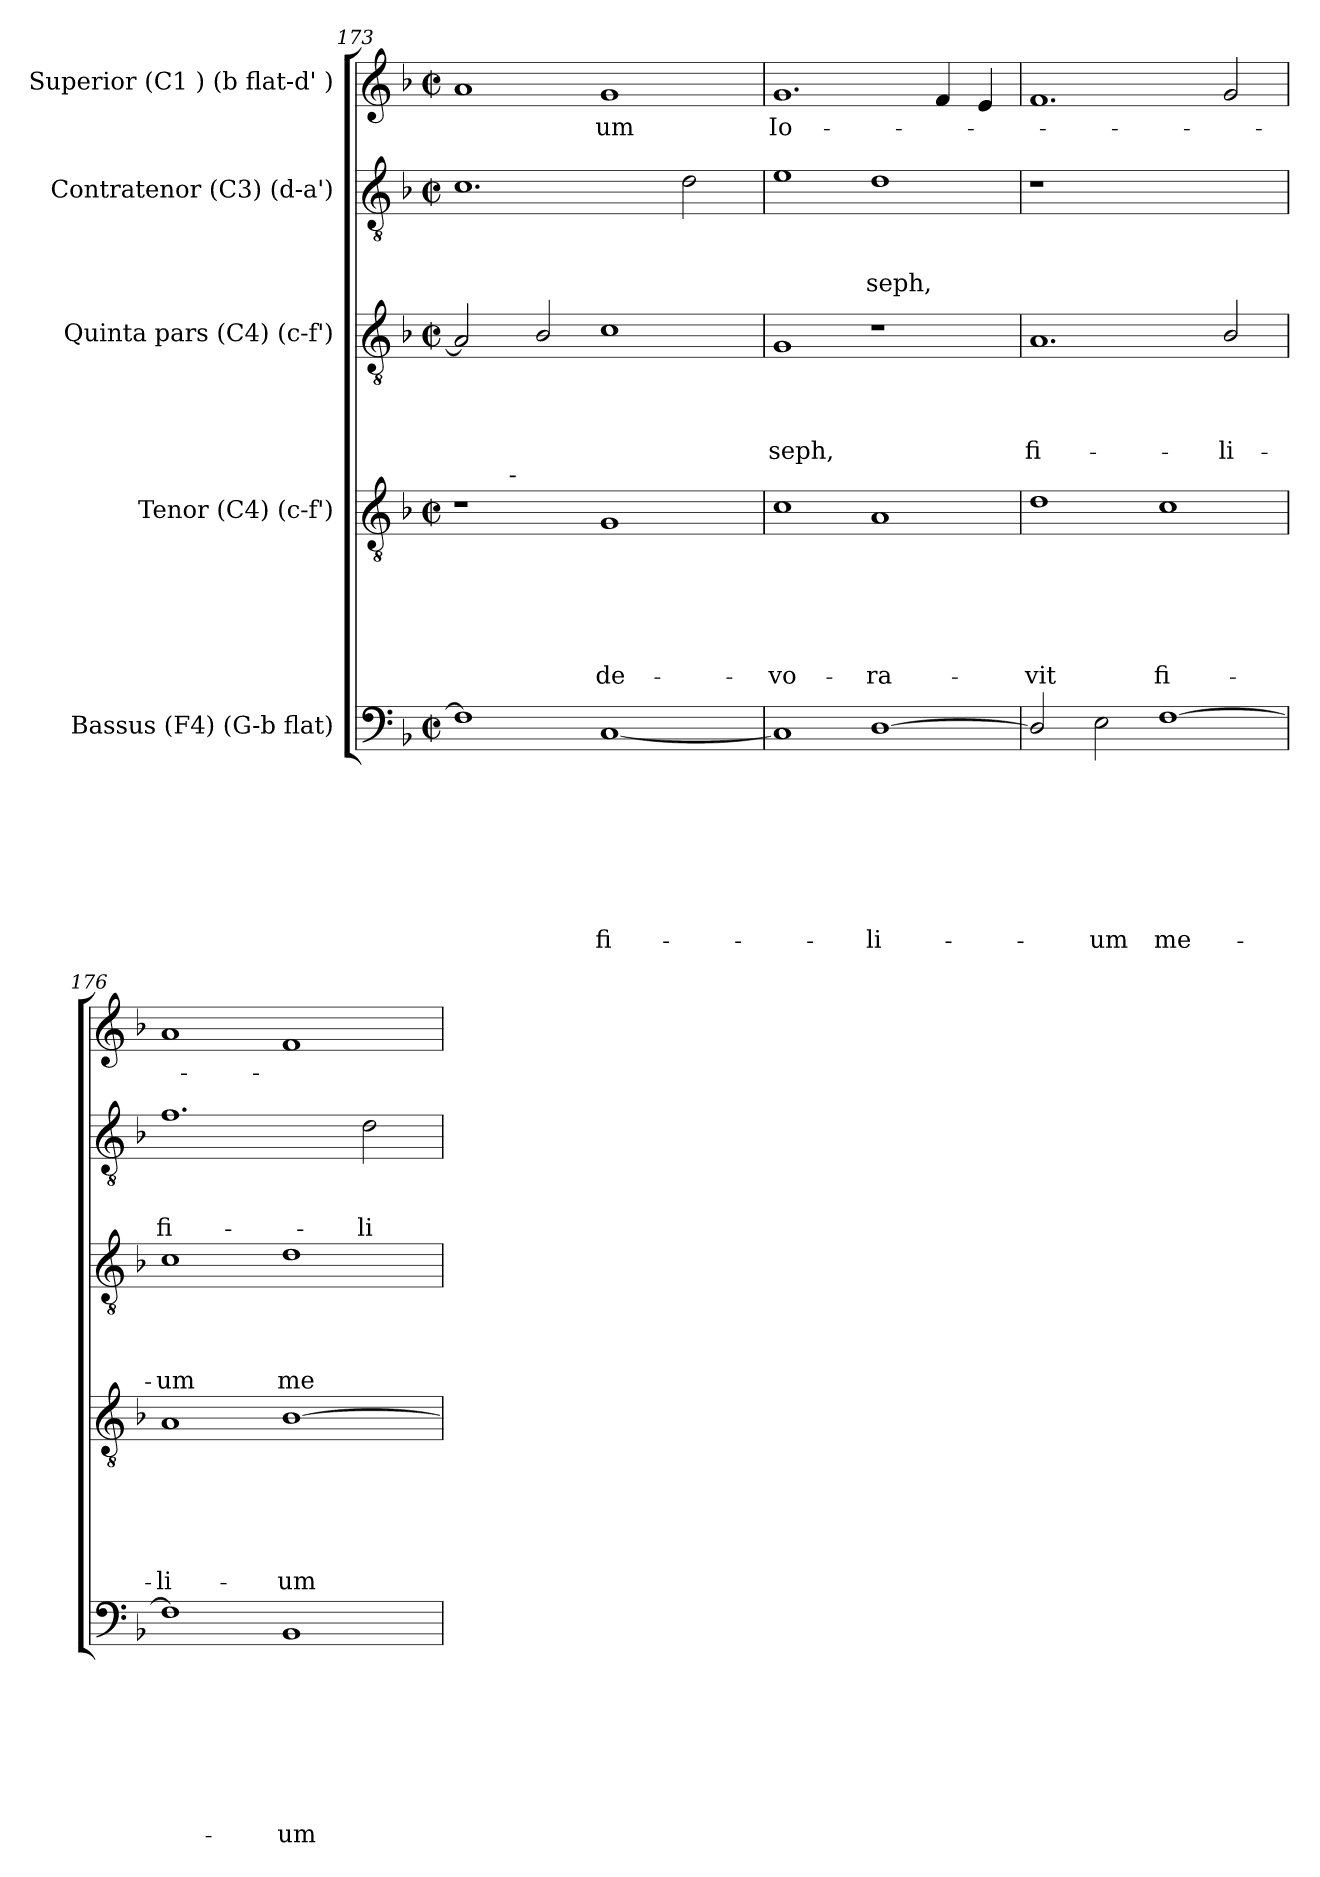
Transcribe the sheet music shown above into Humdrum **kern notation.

**kern	**text	**text	**text	**text	**text	**text	**text	**text	**kern	**text	**text	**text	**text	**text	**text	**kern	**text	**text	**text	**text	**kern	**text	**text	**text	**kern	**text
*part5	*part5	*part5	*part5	*part5	*part5	*part5	*part5	*part5	*part4	*part4	*part4	*part4	*part4	*part4	*part4	*part3	*part3	*part3	*part3	*part3	*part2	*part2	*part2	*part2	*part1	*part1
*staff5	*staff5	*staff5	*staff5	*staff5	*staff5	*staff5	*staff5	*staff5	*staff4	*staff4	*staff4	*staff4	*staff4	*staff4	*staff4	*staff3	*staff3	*staff3	*staff3	*staff3	*staff2	*staff2	*staff2	*staff2	*staff1	*staff1
*I"Bassus (F4) (G-b flat)	*	*	*	*	*	*	*	*	*I"Tenor (C4) (c-f')	*	*	*	*	*	*	*I"Quinta pars (C4) (c-f')	*	*	*	*	*I"Contratenor (C3) (d-a')	*	*	*	*I"Superior (C1 ) (b flat-d' )	*
!!LO:LB:g=z
*clefF4	*	*	*	*	*	*	*	*	*clefGv2	*	*	*	*	*	*	*clefGv2	*	*	*	*	*clefGv2	*	*	*	*clefG2	*
*k[b-]	*	*	*	*	*	*	*	*	*k[b-]	*	*	*	*	*	*	*k[b-]	*	*	*	*	*k[b-]	*	*	*	*k[b-]	*
*F:	*	*	*	*	*	*	*	*	*F:	*	*	*	*	*	*	*F:	*	*	*	*	*F:	*	*	*	*F:	*
*M2/2	*	*	*	*	*	*	*	*	*M2/2	*	*	*	*	*	*	*M2/2	*	*	*	*	*M2/2	*	*	*	*M2/2	*
*met(c|)	*	*	*	*	*	*	*	*	*met(c|)	*	*	*	*	*	*	*met(c|)	*	*	*	*	*met(c|)	*	*	*	*met(c|)	*
=173	=173	=173	=173	=173	=173	=173	=173	=173	=173	=173	=173	=173	=173	=173	=173	=173	=173	=173	=173	=173	=173	=173	=173	=173	=173	=173
*	*	*	*	*	*	*	*	*	*^	*	*	*	*	*	*	*	*	*	*	*	*	*	*	*	*	*
1F]	.	.	.	.	.	.	.	.	1r	4.ryy	.	.	.	.	.	.	2A/]	.	.	.	.	1.c	.	.	.	1a	.
!	!	!	!	!	!	!	!	!	!	!LO:TX:a:t=-	!	!	!	!	!	!	!	!	!	!	!	!	!	!	!	!	!
.	.	.	.	.	.	.	.	.	.	1ryy	.	.	.	.	.	.	.	.	.	.	.	.	.	.	.	.	.
.	.	.	.	.	.	.	.	.	.	.	.	.	.	.	.	.	2B-/	.	.	.	.	.	.	.	.	.	.
!	!	!	!	!	!	!	!	!LO:LY:b	!	!	!	!	!	!	!	!LO:LY:b	!	!	!	!	!	!	!	!	!	!	!LO:LY:b
[<1C	.	.	.	.	.	.	.	fi-	1G	.	.	.	.	.	.	de-	1c	.	.	.	.	.	.	.	.	1g	-um
.	.	.	.	.	.	.	.	.	.	2ryy	.	.	.	.	.	.	.	.	.	.	.	.	.	.	.	.	.
.	.	.	.	.	.	.	.	.	.	.	.	.	.	.	.	.	.	.	.	.	.	2d\	.	.	.	.	.
.	.	.	.	.	.	.	.	.	.	8ryy	.	.	.	.	.	.	.	.	.	.	.	.	.	.	.	.	.
=174	=174	=174	=174	=174	=174	=174	=174	=174	=174	=174	=174	=174	=174	=174	=174	=174	=174	=174	=174	=174	=174	=174	=174	=174	=174	=174	=174
!	!	!	!	!	!	!	!	!	!	!	!	!	!	!	!	!LO:LY:b	!	!	!	!	!LO:LY:b	!	!	!	!	!	!LO:LY:b
*	*	*	*	*	*	*	*	*	*v	*v	*	*	*	*	*	*	*	*	*	*	*	*	*	*	*	*	*
1C]	.	.	.	.	.	.	.	.	1c	.	.	.	.	.	-vo-	1G	.	.	.	-seph,	1e	.	.	.	1.g	Io-
!	!	!	!	!	!	!	!	!LO:LY:b:rj	!	!	!	!	!	!	!LO:LY:b	!	!	!	!	!	!	!	!	!LO:LY:b	!	!
[<1D	.	.	.	.	.	.	.	-li-	1A	.	.	.	.	.	-ra-	1r	.	.	.	.	1d	.	.	-seph,	.	.
.	.	.	.	.	.	.	.	.	.	.	.	.	.	.	.	.	.	.	.	.	.	.	.	.	4f/	.
.	.	.	.	.	.	.	.	.	.	.	.	.	.	.	.	.	.	.	.	.	.	.	.	.	4e/	.
=175	=175	=175	=175	=175	=175	=175	=175	=175	=175	=175	=175	=175	=175	=175	=175	=175	=175	=175	=175	=175	=175	=175	=175	=175	=175	=175
!	!	!	!	!	!	!	!	!	!	!	!	!	!	!	!LO:LY:b	!	!	!	!	!LO:LY:b	!LO:N:vis=1	!	!	!	!	!
2D/]	.	.	.	.	.	.	.	.	1d	.	.	.	.	.	-vit	1.A	.	.	.	fi-	1r	.	.	.	1.f	.
!	!	!	!	!	!	!	!	!LO:LY:b	!	!	!	!	!	!	!	!	!	!	!	!	!	!	!	!	!	!
2E\	.	.	.	.	.	.	.	-um	.	.	.	.	.	.	.	.	.	.	.	.	.	.	.	.	.	.
!	!	!	!	!	!	!	!	!LO:LY:b	!	!	!	!	!	!	!LO:LY:b	!	!	!	!	!	!	!	!	!	!	!
[>1F	.	.	.	.	.	.	.	me-	1c	.	.	.	.	.	fi-	.	.	.	.	.	1ryy	.	.	.	.	.
!	!	!	!	!	!	!	!	!	!	!	!	!	!	!	!	!	!	!	!	!LO:LY:b	!	!	!	!	!	!
.	.	.	.	.	.	.	.	.	.	.	.	.	.	.	.	2B-/	.	.	.	-li-	.	.	.	.	2g/	.
=176	=176	=176	=176	=176	=176	=176	=176	=176	=176	=176	=176	=176	=176	=176	=176	=176	=176	=176	=176	=176	=176	=176	=176	=176	=176	=176
!	!	!	!	!	!	!	!	!	!	!	!	!	!	!	!LO:LY:b:rj	!	!	!	!	!LO:LY:b	!	!	!	!LO:LY:b	!	!
1F]	.	.	.	.	.	.	.	.	1A	.	.	.	.	.	-li-	1c	.	.	.	-um	1.f	.	.	fi-	1a	.
!	!	!	!	!	!	!	!	!LO:LY:b	!	!	!	!	!	!	!LO:LY:b	!	!	!	!	!LO:LY:b	!	!	!	!	!	!
1BB-	.	.	.	.	.	.	.	-um	[<1B-	.	.	.	.	.	-um	1d	.	.	.	me-	.	.	.	.	1f	.
!	!	!	!	!	!	!	!	!	!	!	!	!	!	!	!	!	!	!	!	!	!	!	!	!LO:LY:b	!	!
.	.	.	.	.	.	.	.	.	.	.	.	.	.	.	.	.	.	.	.	.	2d\	.	.	-li-	.	.
=	=	=	=	=	=	=	=	=	=	=	=	=	=	=	=	=	=	=	=	=	=	=	=	=	=	=
*-	*-	*-	*-	*-	*-	*-	*-	*-	*-	*-	*-	*-	*-	*-	*-	*-	*-	*-	*-	*-	*-	*-	*-	*-	*-	*-
